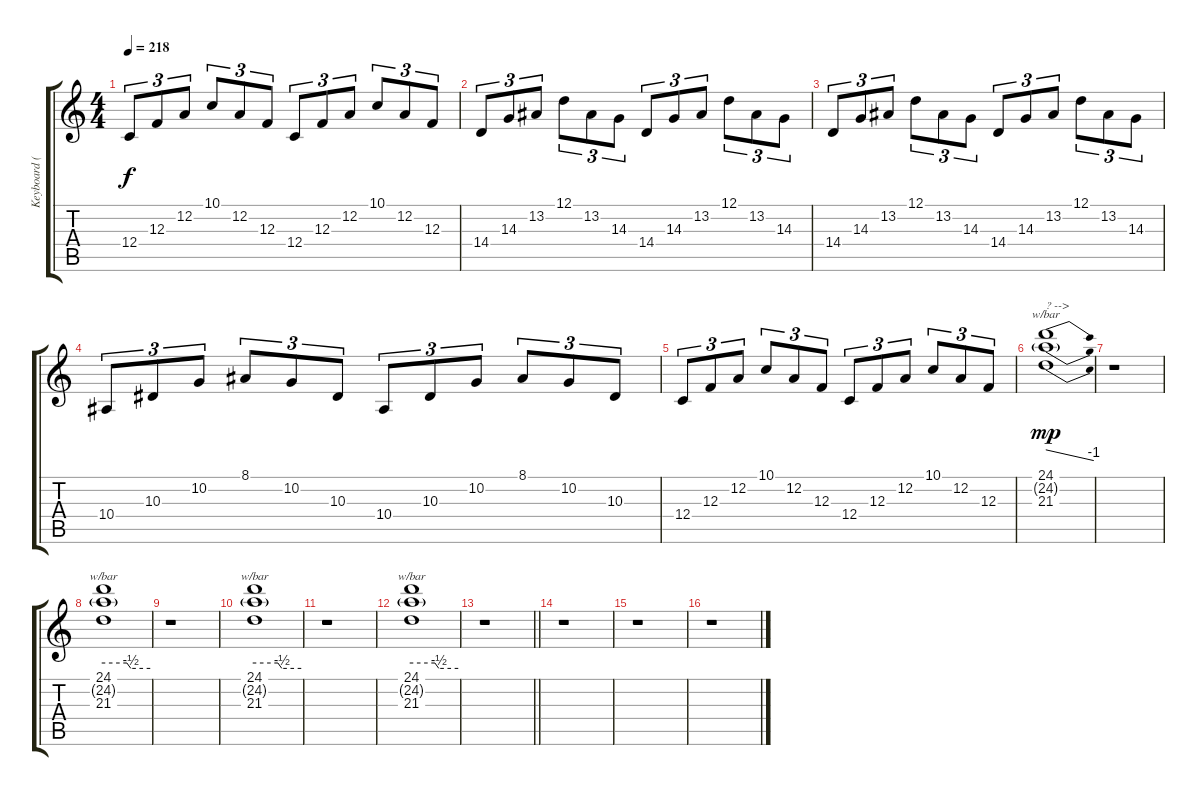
\track ("Keyboard (Janne)" "Keyboard (") {instrument churchorgan}
\staff {score tabs}
\tuning (D4 A3 F3 C3 G2 D2) {hide}
\ts (4 4)
\tempo 218
\clef g2
\ks c
12.4.8{tu (3 2) dy f volume 12 instrument vibraphone} 12.3.8{tu (3 2)} 12.2.8{tu (3 2)} 10.1.8{tu (3 2)} 12.2.8{tu (3 2)} 12.3.8{tu (3 2)} 12.4.8{tu (3 2)} 12.3.8{tu (3 2)} 12.2.8{tu (3 2)} 10.1.8{tu (3 2)} 12.2.8{tu (3 2)} 12.3.8{tu (3 2)} |
14.4.8{tu (3 2) volume 12 instrument vibraphone} 14.3.8{tu (3 2)} 13.2.8{tu (3 2)} 12.1.8{tu (3 2)} 13.2.8{tu (3 2)} 14.3.8{tu (3 2)} 14.4.8{tu (3 2)} 14.3.8{tu (3 2)} 13.2.8{tu (3 2)} 12.1.8{tu (3 2)} 13.2.8{tu (3 2)} 14.3.8{tu (3 2)} |
14.4.8{tu (3 2) volume 12 instrument vibraphone} 14.3.8{tu (3 2)} 13.2.8{tu (3 2)} 12.1.8{tu (3 2)} 13.2.8{tu (3 2)} 14.3.8{tu (3 2)} 14.4.8{tu (3 2)} 14.3.8{tu (3 2)} 13.2.8{tu (3 2)} 12.1.8{tu (3 2)} 13.2.8{tu (3 2)} 14.3.8{tu (3 2)} |
10.4.8{tu (3 2) volume 12 instrument vibraphone} 10.3.8{tu (3 2)} 10.2.8{tu (3 2)} 8.1.8{tu (3 2)} 10.2.8{tu (3 2)} 10.3.8{tu (3 2)} 10.4.8{tu (3 2)} 10.3.8{tu (3 2)} 10.2.8{tu (3 2)} 8.1.8{tu (3 2)} 10.2.8{tu (3 2)} 10.3.8{tu (3 2)} |
12.4.8{tu (3 2) volume 12 instrument vibraphone} 12.3.8{tu (3 2)} 12.2.8{tu (3 2)} 10.1.8{tu (3 2)} 12.2.8{tu (3 2)} 12.3.8{tu (3 2)} 12.4.8{tu (3 2)} 12.3.8{tu (3 2)} 12.2.8{tu (3 2)} 10.1.8{tu (3 2)} 12.2.8{tu (3 2)} 12.3.8{tu (3 2)} |
(24.1 24.2{g} 21.3).1{tbe (dive default 0 0 60 -4) txt "? -->" dy mp volume 9 instrument stringensemble1} |
r.1 |
(24.1 24.2{g} 21.3).1{tbe (custom default 0 0 30 0 35 -2 60 -2) volume 9 instrument choiraahs} |
r.1 |
(24.1 24.2{g} 21.3).1{tbe (custom default 0 0 30 0 35 -2 60 -2) volume 9 instrument choiraahs} |
r.1 |
(24.1 24.2{g} 21.3).1{tbe (custom default 0 0 30 0 35 -2 60 -2) volume 9 instrument choiraahs} |
\barLineRight lightlight
r.1 |
r.1 |
r.1 |
r.1
